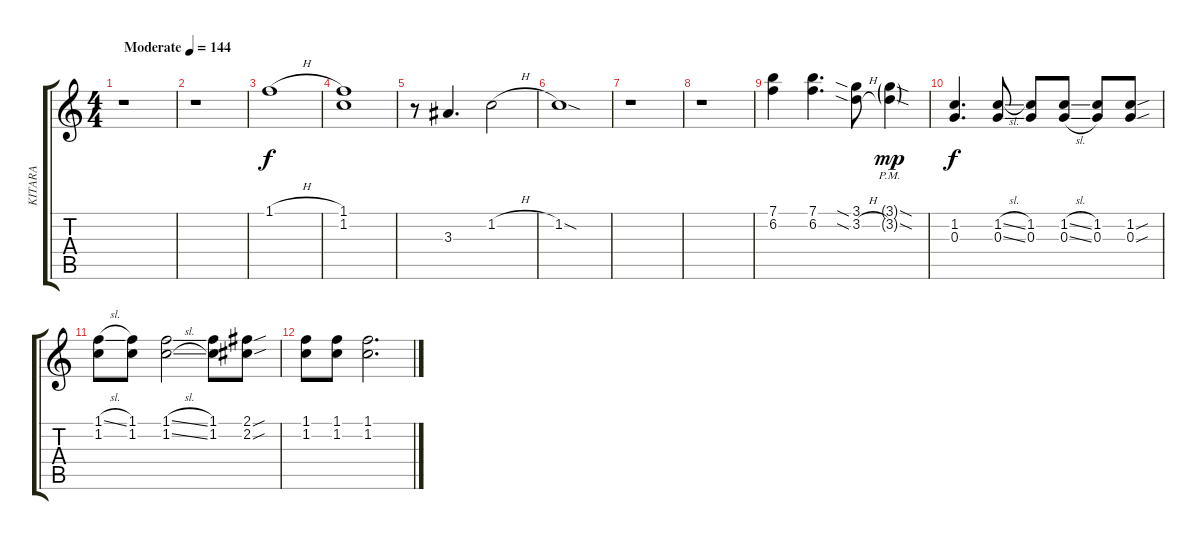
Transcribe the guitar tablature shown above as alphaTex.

\track ("KITARA" "KITARA") {instrument overdrivenguitar}
\staff {score tabs}
\tuning (E4 B3 G3 D3 A2 E2) {hide}
\ts (4 4)
\tempo (144 "Moderate")
\clef g2
\ks c
r.1{dy f instrument overdrivenguitar} |
r.1 |
1.1{h}.1 |
(1.1 1.2).1 |
r.8 3.3.4{d} 1.2{h}.2 |
1.2{sod}.1 |
r.1 |
r.1 |
(7.1 6.2).4 (7.1 6.2).4{d} (3.1{sia} 3.2{sia h}).8 (3.1{sod g pm} 3.2{sod g pm}).4{dy mp} |
(1.2 0.3).4{d dy f} (1.2{sl} 0.3{ss}).8 (1.2 0.3).8 (1.2{sl} 0.3{sl}).8 (1.2 0.3).8 (1.2{sou} 0.3{sou}).8 |
(1.1{sl} 1.2).8 (1.1 1.2).8 (1.1{sl} 1.2{sl}).2 (1.1 1.2).8 (2.1{sou} 2.2{sou}).8 |
(1.1 1.2).8 (1.1 1.2).8 (1.1 1.2).2{d}
